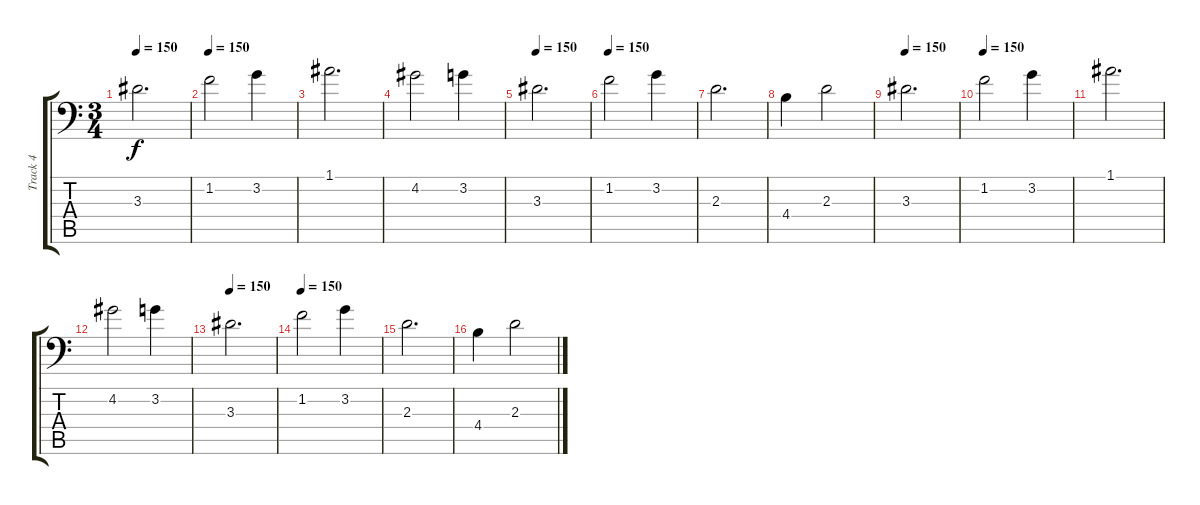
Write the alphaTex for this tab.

\track ("Track 4" "Track 4") {instrument distortionguitar}
\staff {score tabs}
\tuning (A3 E3 C3 G2 D2 G1) {hide}
\ts (3 4)
\tempo 150
\clef f4
\ks c
3.3.2{d dy f} |
\tempo 150
1.2.2 3.2.4 |
1.1.2{d} |
4.2.2 3.2.4 |
\tempo 150
3.3.2{d} |
\tempo 150
1.2.2 3.2.4 |
2.3.2{d} |
4.4.4 2.3.2 |
\tempo 150
3.3.2{d} |
\tempo 150
1.2.2 3.2.4 |
1.1.2{d} |
4.2.2 3.2.4 |
\tempo 150
3.3.2{d} |
\tempo 150
1.2.2 3.2.4 |
2.3.2{d} |
4.4.4 2.3.2
